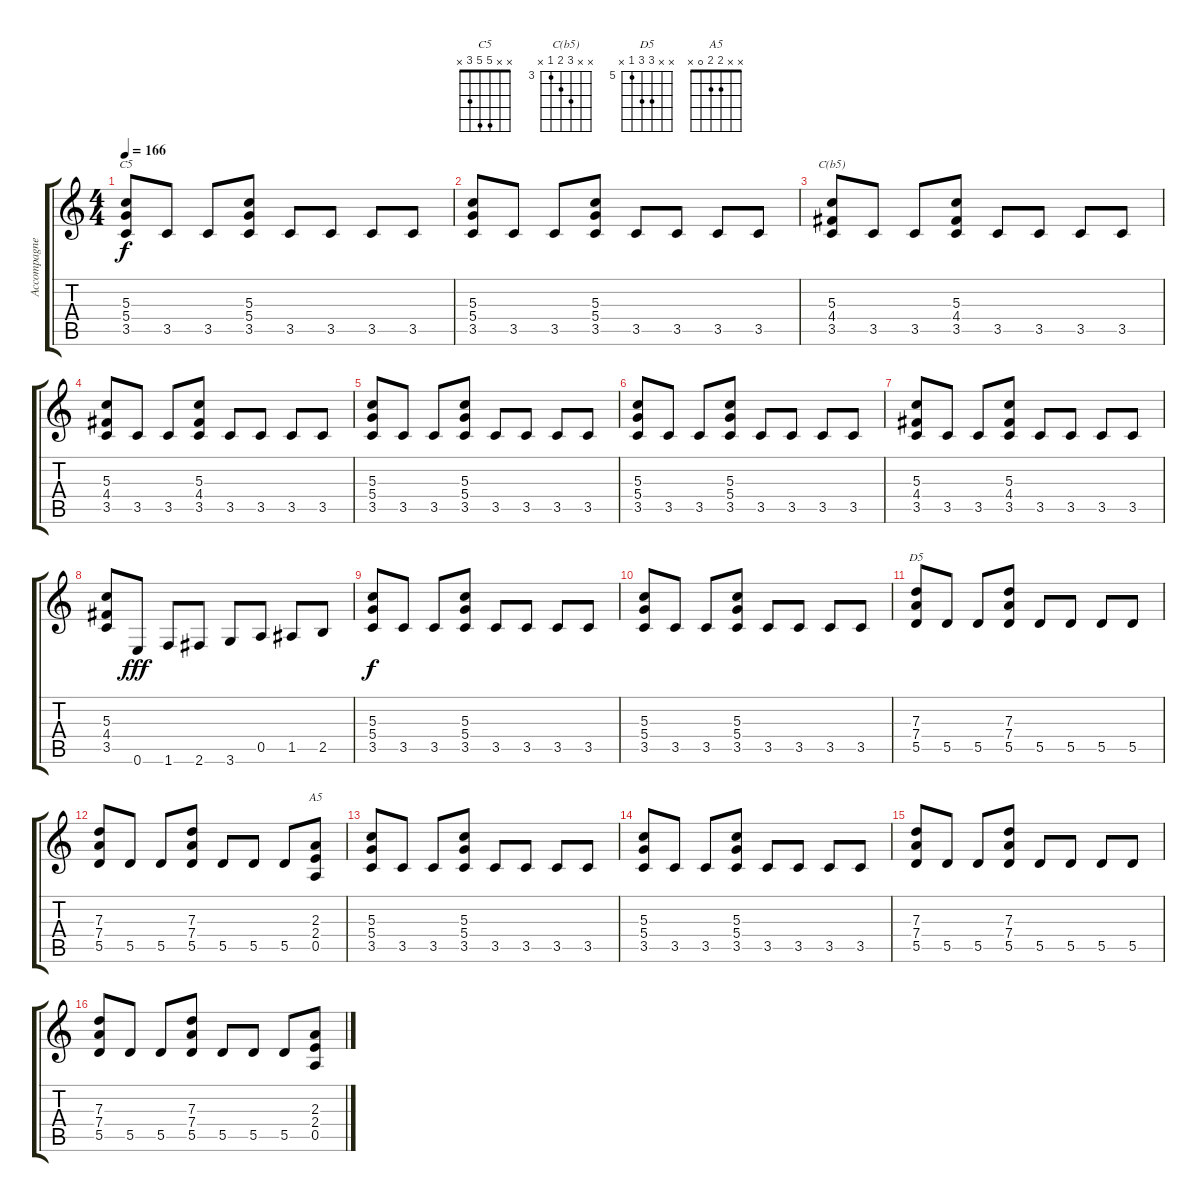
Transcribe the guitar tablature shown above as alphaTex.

\track ("Accompagnement" "Accompagne") {instrument distortionguitar}
\staff {score tabs}
\tuning (E4 B3 G3 D3 A2 E2) {hide}
\chord ("C5" x x 5 5 3 x)
\chord ("C(b5)" x x 5 4 3 x) {firstfret 3}
\chord ("D5" x x 7 7 5 x) {firstfret 5}
\chord ("A5" x x 2 2 0 x)
\ts (4 4)
\tempo 166
\clef g2
\ks c
(5.3 5.4 3.5).8{ch "C5" dy f instrument distortionguitar} 3.5.8 3.5.8 (5.3 5.4 3.5).8 3.5.8 3.5.8 3.5.8 3.5.8 |
(5.3 5.4 3.5).8 3.5.8 3.5.8 (5.3 5.4 3.5).8 3.5.8 3.5.8 3.5.8 3.5.8 |
(5.3 4.4 3.5).8{ch "C(b5)"} 3.5.8 3.5.8 (5.3 4.4 3.5).8 3.5.8 3.5.8 3.5.8 3.5.8 |
(5.3 4.4 3.5).8 3.5.8 3.5.8 (5.3 4.4 3.5).8 3.5.8 3.5.8 3.5.8 3.5.8 |
(5.3 5.4 3.5).8 3.5.8 3.5.8 (5.3 5.4 3.5).8 3.5.8 3.5.8 3.5.8 3.5.8 |
(5.3 5.4 3.5).8 3.5.8 3.5.8 (5.3 5.4 3.5).8 3.5.8 3.5.8 3.5.8 3.5.8 |
(5.3 4.4 3.5).8 3.5.8 3.5.8 (5.3 4.4 3.5).8 3.5.8 3.5.8 3.5.8 3.5.8 |
(5.3 4.4 3.5).8 0.6.8{dy fff} 1.6.8 2.6.8 3.6.8 0.5.8 1.5.8 2.5.8 |
(5.3 5.4 3.5).8{dy f} 3.5.8 3.5.8 (5.3 5.4 3.5).8 3.5.8 3.5.8 3.5.8 3.5.8 |
(5.3 5.4 3.5).8 3.5.8 3.5.8 (5.3 5.4 3.5).8 3.5.8 3.5.8 3.5.8 3.5.8 |
(7.3 7.4 5.5).8{ch "D5"} 5.5.8 5.5.8 (7.3 7.4 5.5).8 5.5.8 5.5.8 5.5.8 5.5.8 |
(7.3 7.4 5.5).8 5.5.8 5.5.8 (7.3 7.4 5.5).8 5.5.8 5.5.8 5.5.8 (2.3 2.4 0.5).8{ch "A5"} |
(5.3 5.4 3.5).8 3.5.8 3.5.8 (5.3 5.4 3.5).8 3.5.8 3.5.8 3.5.8 3.5.8 |
(5.3 5.4 3.5).8 3.5.8 3.5.8 (5.3 5.4 3.5).8 3.5.8 3.5.8 3.5.8 3.5.8 |
(7.3 7.4 5.5).8 5.5.8 5.5.8 (7.3 7.4 5.5).8 5.5.8 5.5.8 5.5.8 5.5.8 |
(7.3 7.4 5.5).8 5.5.8 5.5.8 (7.3 7.4 5.5).8 5.5.8 5.5.8 5.5.8 (2.3 2.4 0.5).8
